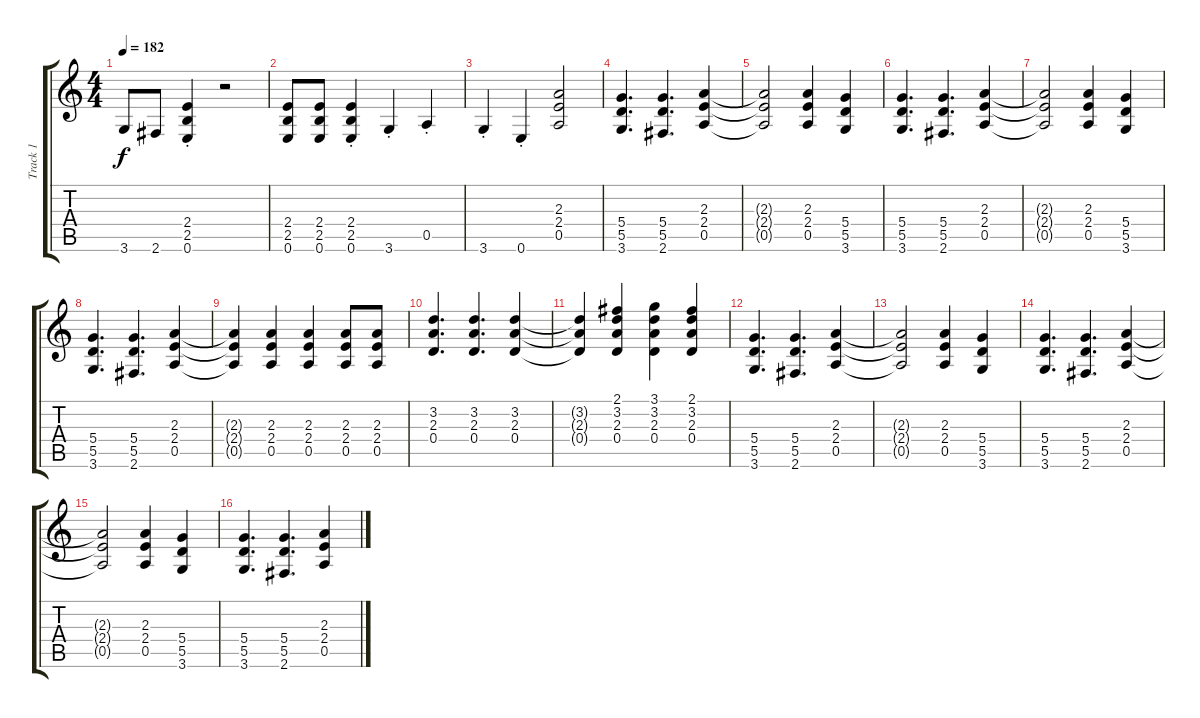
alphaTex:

\track ("Track 1" "Track 1") {instrument overdrivenguitar}
\staff {score tabs}
\tuning (E4 B3 G3 D3 A2 E2) {hide}
\ts (4 4)
\tempo 182
\clef g2
\ks c
3.6.8{dy f} 2.6.8 (2.4{st} 2.5{st} 0.6{st}).4 r.2 |
(2.4 2.5 0.6).8 (2.4 2.5 0.6).8 (2.4{st} 2.5{st} 0.6{st}).4 3.6{st}.4 0.5{st}.4 |
3.6{st}.4 0.6{st}.4 (2.3 2.4 0.5).2 |
(5.4 5.5 3.6).4{d} (5.4 5.5 2.6).4{d} (2.3 2.4 0.5).4 |
(2.3{t} 2.4{t} 0.5{t}).2 (2.3 2.4 0.5).4 (5.4 5.5 3.6).4 |
(5.4 5.5 3.6).4{d} (5.4 5.5 2.6).4{d} (2.3 2.4 0.5).4 |
(2.3{t} 2.4{t} 0.5{t}).2 (2.3 2.4 0.5).4 (5.4 5.5 3.6).4 |
(5.4 5.5 3.6).4{d} (5.4 5.5 2.6).4{d} (2.3 2.4 0.5).4 |
(2.3{t} 2.4{t} 0.5{t}).4 (2.3 2.4 0.5).4 (2.3 2.4 0.5).4 (2.3 2.4 0.5).8 (2.3 2.4 0.5).8 |
(3.2 2.3 0.4).4{d} (3.2 2.3 0.4).4{d} (3.2 2.3 0.4).4 |
(3.2{t} 2.3{t} 0.4{t}).4 (2.1 3.2 2.3 0.4).4 (3.1 3.2 2.3 0.4).4 (2.1 3.2 2.3 0.4).4 |
(5.4 5.5 3.6).4{d} (5.4 5.5 2.6).4{d} (2.3 2.4 0.5).4 |
(2.3{t} 2.4{t} 0.5{t}).2 (2.3 2.4 0.5).4 (5.4 5.5 3.6).4 |
(5.4 5.5 3.6).4{d} (5.4 5.5 2.6).4{d} (2.3 2.4 0.5).4 |
(2.3{t} 2.4{t} 0.5{t}).2 (2.3 2.4 0.5).4 (5.4 5.5 3.6).4 |
(5.4 5.5 3.6).4{d} (5.4 5.5 2.6).4{d} (2.3 2.4 0.5).4
